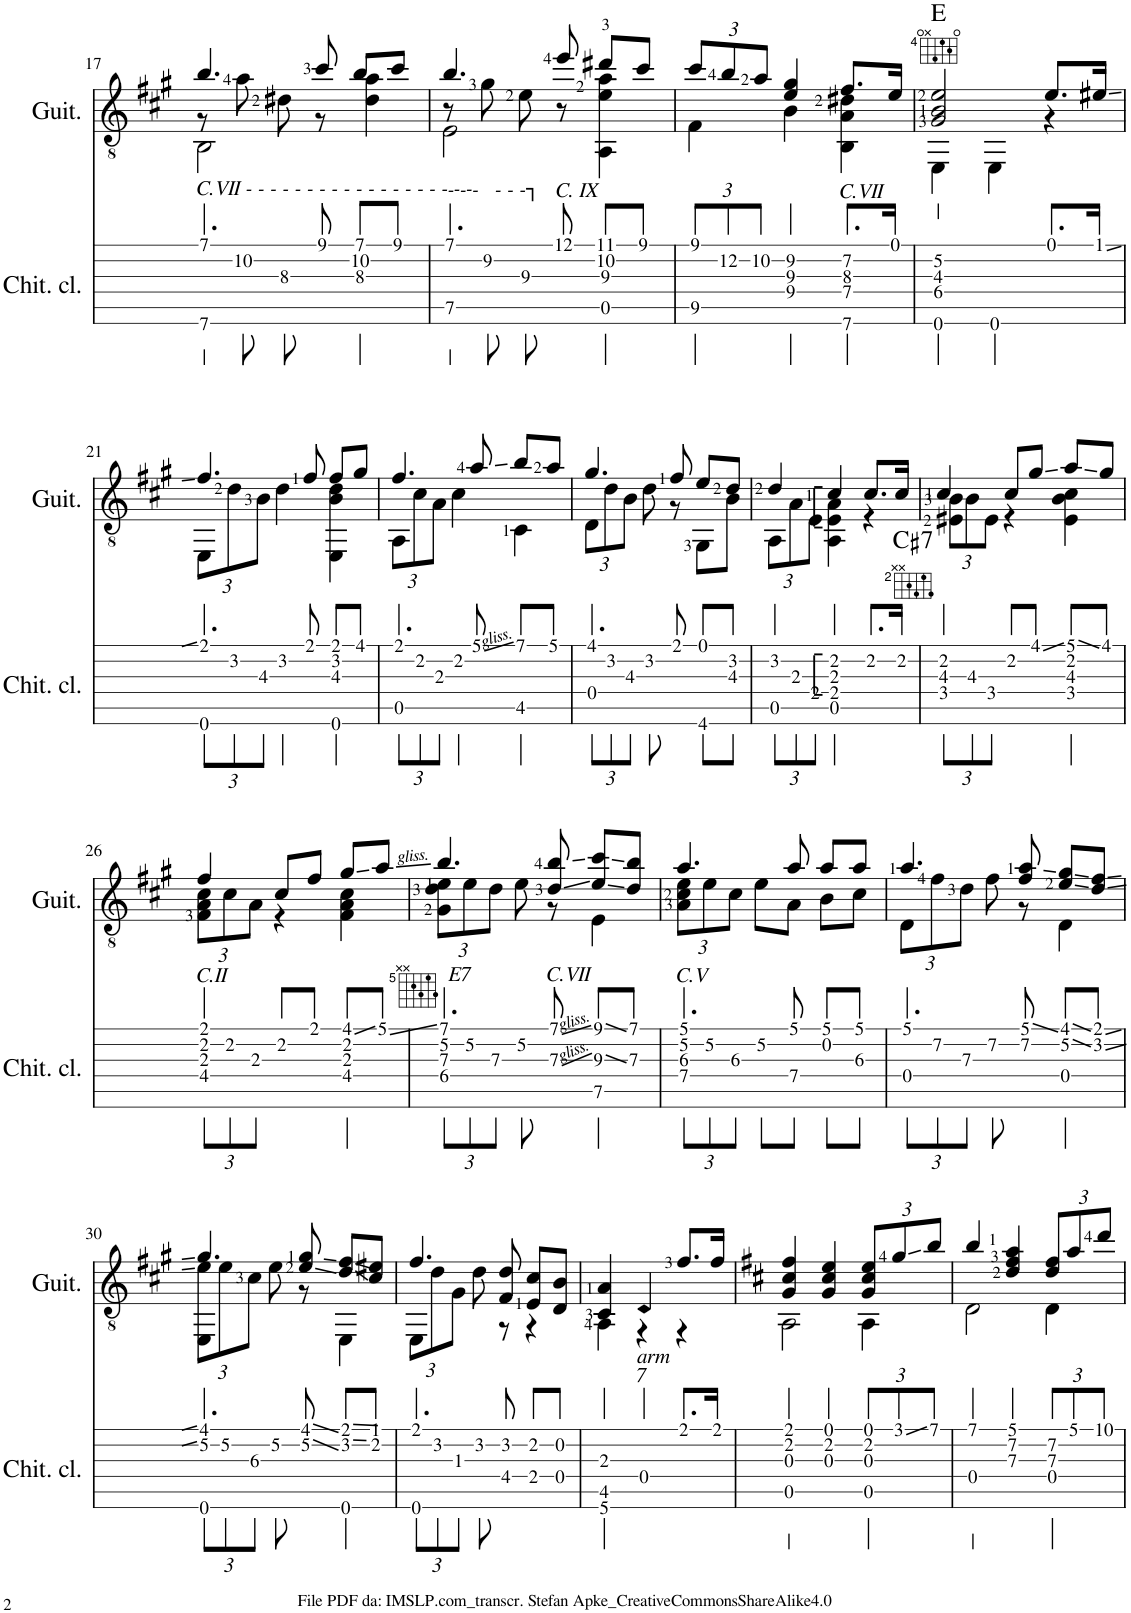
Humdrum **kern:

**kern	**harte	**kern	**harte
*part2	*part2	*part1	*part1
*staff2	*	*staff1	*
*I"Chitarra classica	*	*I"Guitar	*
*I'Chit. cl.	*	*I'Guit.	*
!!LO:PB:g=z
*	*	*clefGv2	*
*k[f#c#g#]	*	*k[f#c#g#]	*
*M3/4	*	*M3/4	*
=17	=17	=17	=17
*^	*	*^	*
*	*^	*	*	*^	*
!LO:TX:a:i:t=C.VII - - - - - - - - - - - - - - - - - - -	!	!	!	!	!	!	!
4.b/	8r	2BB\	.	4.b/	8r	2BB\	.
.	8a\	.	.	.	8a\	.	.
.	8d#X\	.	.	.	8d#X\	.	.
8cc#/	8r	.	.	8cc#/	8r	.	.
8b/L	4d#\ 4a\	4ryy	.	8b/L	4d#\ 4a\	4ryy	.
8cc#/J	.	.	.	8cc#/J	.	.	.
=18	=18	=18	=18	=18	=18	=18	=18
!LO:TX:a:i:t=- - -   - - -┐	!	!	!	!	!	!	!
4.b/	8r	2E\	.	4.b/	8r	2E\	.
.	8g#\	.	.	.	8g#\	.	.
.	8e\	.	.	.	8e\	.	.
!LO:TX:a:i:t=C. IX	!	!	!	!	!	!	!
8ee/	8r	.	.	8ee/	8r	.	.
8dd#X/L	4AA\ 4e\ 4a\	4ryy	.	8dd#X/L	4AA\ 4e\ 4a\	4ryy	.
8cc#/J	.	.	.	8cc#/J	.	.	.
*v	*v	*v	*	*	*	*	*
*	*	*v	*v	*v	*
=19	=19	=19	=19
*Xbrackettup	*	*Xbrackettup	*
*^	*	*^	*
12cc#/L	4F#\	.	12cc#/L	4F#\	.
12b/	.	.	12b/	.	.
12a/J	.	.	12a/J	.	.
4e/ 4g#/	4B\	.	4e/ 4g#/	4B\	.
!LO:TX:a:i:t=C.VII	!	!	!	!	!
8.f#/L	4BB\ 4A\ 4d#X\	.	8.f#/L	4BB\ 4A\ 4d#X\	.
16e/Jk	.	.	16e/Jk	.	.
=20	=20	=20	=20	=20	=20
2G#/ 2B/ 2e/	4EE\	.	2G#/ 2B/ 2e/	4EE\	E:maj
.	4EE\	.	.	4EE\	.
8.e/L	4r	.	8.e/L	4r	.
16e#X/Jk	.	.	16e#X/Jk	.	.
!!LO:LB:g=z	!!
=21	=21	=21	=21	=21	=21
4.f#/	12EE\L	.	4.f#/	12EE\L	.
.	12d\	.	.	12d\	.
.	12B\J	.	.	12B\J	.
.	4d\	.	.	4d\	.
8f#/	.	.	8f#/	.	.
8f#/L	4EE\ 4B\ 4d\	.	8f#/L	4EE\ 4B\ 4d\	.
8g#/J	.	.	8g#/J	.	.
=22	=22	=22	=22	=22	=22
4.f#/	12AA\L	.	4.f#/	12AA\L	.
.	12c#\	.	.	12c#\	.
.	12A\J	.	.	12A\J	.
.	4c#\	.	.	4c#\	.
8a/	.	.	8a/	.	.
8b/L	4C#\	.	8b/L	4C#\	.
8a/J	.	.	8a/J	.	.
=23	=23	=23	=23	=23	=23
4.g#/	12D\L	.	4.g#/	12D\L	.
.	12d\	.	.	12d\	.
.	12B\J	.	.	12B\J	.
.	8d\	.	.	8d\	.
8f#/	8r	.	8f#/	8r	.
8e/L	8GG#\L	.	8e/L	8GG#\L	.
8d/J	8B\J	.	8d/J	8B\J	.
=24	=24	=24	=24	=24	=24
4d/	12AA\L	.	4d/	12AA\L	.
.	12A\	.	.	12A\	.
.	12E\J	.	.	12E\J	.
4c#/	4AA\ 4E\ 4A\	.	4c#/	4AA\ 4E\ 4A\	.
8.c#/L	4r	.	8.c#/L	4r	.
16c#/Jk	.	.	16c#/Jk	.	.
=25	=25	=25	=25	=25	=25
!	!	!LO:H:kt=7	!	!	!
4c#/	12E#X\ 12B\L	C#:7	4c#/	12E#X\ 12B\L	.
.	12B\	.	.	12B\	.
.	12E#\J	.	.	12E#\J	.
8c#/L	4r	.	8c#/L	4r	.
8g#/J	.	.	8g#/J	.	.
8a/L	4E#\ 4B\ 4c#\	.	8a/L	4E#\ 4B\ 4c#\	.
8g#/J	.	.	8g#/J	.	.
!!LO:LB:g=z	!!
=26	=26	=26	=26	=26	=26
!LO:TX:a:i:t=C.II	!	!	!	!	!
4f#/	12F#\ 12A\ 12c#\L	.	4f#/	12F#\ 12A\ 12c#\L	.
.	12c#\	.	.	12c#\	.
.	12A\J	.	.	12A\J	.
8c#/L	4r	.	8c#/L	4r	.
8f#/J	.	.	8f#/J	.	.
8g#/L	4F#\ 4A\ 4c#\	.	8g#/L	4F#\ 4A\ 4c#\	.
8a/J	.	.	8a/J	.	.
=27	=27	=27	=27	=27	=27
4.b/	12G#\ 12d\ 12e\L	.	4.b/	12G#\ 12d\ 12e\L	.
!	!LO:TX:a:i:t=E7	!	!	!	!
.	12e\	.	.	12e\	.
.	12d\J	.	.	12d\J	.
.	8e\	.	.	8e\	.
!LO:TX:a:i:t=C.VII	!	!	!	!	!
8d/ 8b/	8r	.	8d/ 8b/	8r	.
8e/ 8cc#/L	4E\	.	8e/ 8cc#/L	4E\	.
8d/ 8b/J	.	.	8d/ 8b/J	.	.
=28	=28	=28	=28	=28	=28
!LO:TX:a:i:t=C.V	!	!	!	!	!
4.a/	12A\ 12c#\ 12e\L	.	4.a/	12A\ 12c#\ 12e\L	.
.	12e\	.	.	12e\	.
.	12c#\J	.	.	12c#\J	.
.	8e\L	.	.	8e\L	.
8a/	8A\J	.	8a/	8A\J	.
8a/L	8B\L	.	8a/L	8B\L	.
8a/J	8c#\J	.	8a/J	8c#\J	.
=29	=29	=29	=29	=29	=29
4.a/	12D\L	.	4.a/	12D\L	.
.	12f#\	.	.	12f#\	.
.	12d\J	.	.	12d\J	.
.	8f#\	.	.	8f#\	.
8f#/ 8a/	8r	.	8f#/ 8a/	8r	.
8e/ 8g#/L	4D\	.	8e/ 8g#/L	4D\	.
8d/ 8f#/J	.	.	8d/ 8f#/J	.	.
!!LO:LB:g=z	!!
=30	=30	=30	=30	=30	=30
4.g#/	12EE\ 12e\L	.	4.g#/	12EE\ 12e\L	.
.	12e\	.	.	12e\	.
.	12c#\J	.	.	12c#\J	.
.	8e\	.	.	8e\	.
8e/ 8g#/	8r	.	8e/ 8g#/	8r	.
8d/ 8f#/L	4EE\	.	8d/ 8f#/L	4EE\	.
8c#/ 8e#X/J	.	.	8c#/ 8e#X/J	.	.
=31	=31	=31	=31	=31	=31
4.f#/	12EE\L	.	4.f#/	12EE\L	.
.	12d\	.	.	12d\	.
.	12G#\J	.	.	12G#\J	.
.	8d\	.	.	8d\	.
8F#/ 8d/	8r	.	8F#/ 8d/	8r	.
8E/ 8c#/L	4r	.	8E/ 8c#/L	4r	.
8D/ 8B/J	.	.	8D/ 8B/J	.	.
=32	=32	=32	=32	=32	=32
4C#/ 4A/	4AA\	.	4C#/ 4A/	4AA\	.
!LO:TX:a:i:t=7	!	!	!	!	!
!LO:TX:a:i:t=arm	!	!	!	!	!
4D/	4r	.	4D/	4r	.
8.f#/L	4r	.	8.f#/L	4r	.
16f#/Jk	.	.	16f#/Jk	.	.
=33	=33	=33	=33	=33	=33
*k[f#c#]	*	*	*k[f#c#]	*	*
4G/ 4c#/ 4f#/	2AA\	.	4G/ 4c#/ 4f#/	2AA\	.
4G/ 4c#/ 4e/	.	.	4G/ 4c#/ 4e/	.	.
12G/ 12c#/ 12e/L	4AA\	.	12G/ 12c#/ 12e/L	4AA\	.
12g/	.	.	12g/	.	.
12b/J	.	.	12b/J	.	.
=34	=34	=34	=34	=34	=34
4b/	2D\	.	4b/	2D\	.
4d/ 4f#/ 4a/	.	.	4d/ 4f#/ 4a/	.	.
12d/ 12f#/L	4D\	.	12d/ 12f#/L	4D\	.
12a/	.	.	12a/	.	.
12dd/J	.	.	12dd/J	.	.
*v	*v	*	*	*	*
*	*	*v	*v	*
=	=	=	=
*-	*-	*-	*-
